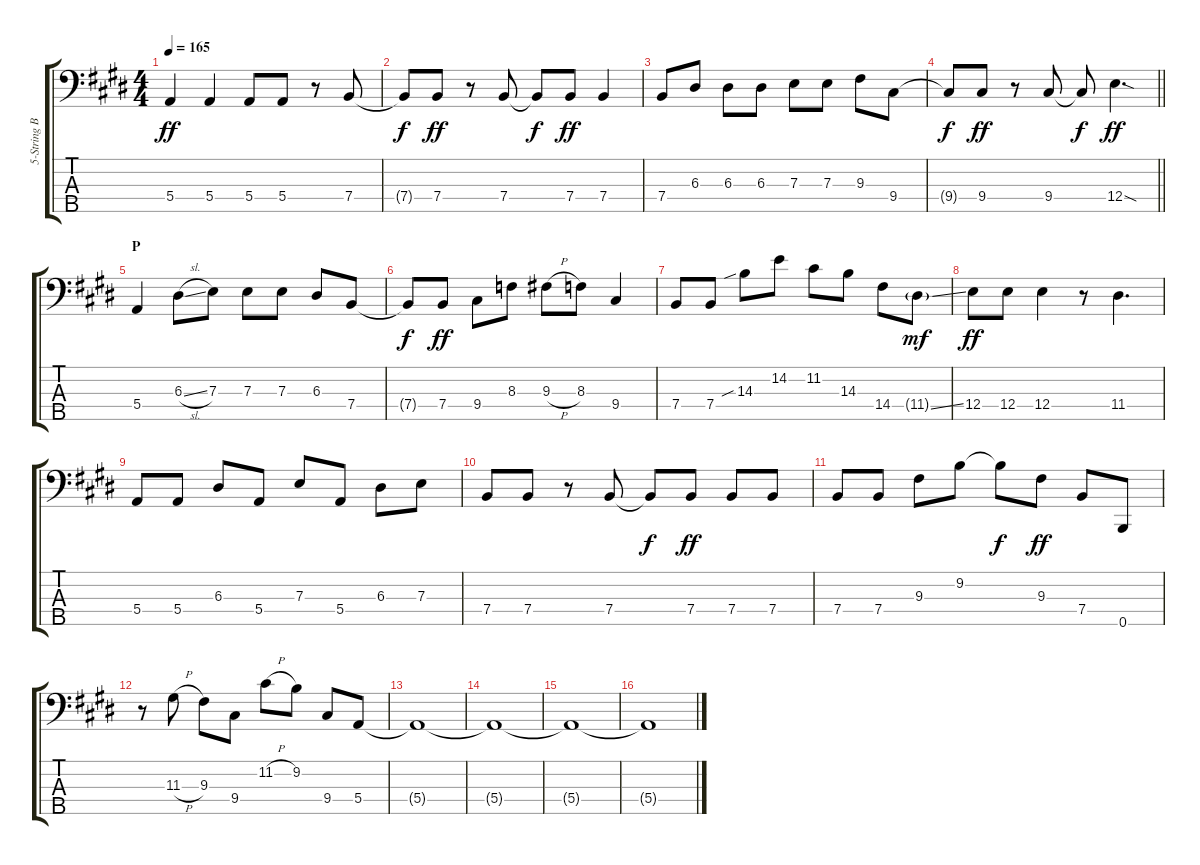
\track ("5-String Bass" "5-String B") {instrument electricbasspick}
\staff {score tabs}
\tuning (G2 D2 A1 E1 B0) {hide}
\ts (4 4)
\tempo 165
\clef f4
\ks e
5.4.4{dy ff} 5.4.4 5.4.8 5.4.8 r.8 7.4.8 |
7.4{t}.8{dy f} 7.4.8{dy ff} r.8 7.4.8 7.4{t}.8{dy f} 7.4.8{dy ff} 7.4.4 |
7.4.8 6.3.8 6.3.8 6.3.8 7.3.8 7.3.8 9.3.8 9.4.8 |
\barLineRight lightlight
9.4{t}.8{dy f} 9.4.8{dy ff} r.8 9.4.8 9.4{t}.8{dy f} 12.4{sod}.4{d dy ff} |
\section ("" "P")
5.4.4 6.3{sl}.8 7.3.8 7.3.8 7.3.8 6.3.8 7.4.8 |
7.4{t}.8{dy f} 7.4.8{dy ff} 9.4.8 8.3.8 9.3{h}.8 8.3.8 9.4.4 |
7.4.8 7.4.8 14.3{sib}.8 14.2.8 11.2.8 14.3.8 14.4.8 11.4{ss g}.8{dy mf} |
12.4.8{dy ff} 12.4.8 12.4.4 r.8 11.4.4{d} |
5.4.8 5.4.8 6.3.8 5.4.8 7.3.8 5.4.8 6.3.8 7.3.8 |
7.4.8 7.4.8 r.8 7.4.8 7.4{t}.8{dy f} 7.4.8{dy ff} 7.4.8 7.4.8 |
7.4.8 7.4.8 9.3.8 9.2.8 9.2{t}.8{dy f} 9.3.8{dy ff} 7.4.8 0.5.8 |
r.8 11.3{h}.8 9.3.8 9.4.8 11.2{h}.8 9.2.8 9.4.8 5.4.8 |
5.4{t}.1 |
5.4{t}.1 |
5.4{t}.1 |
5.4{t}.1
